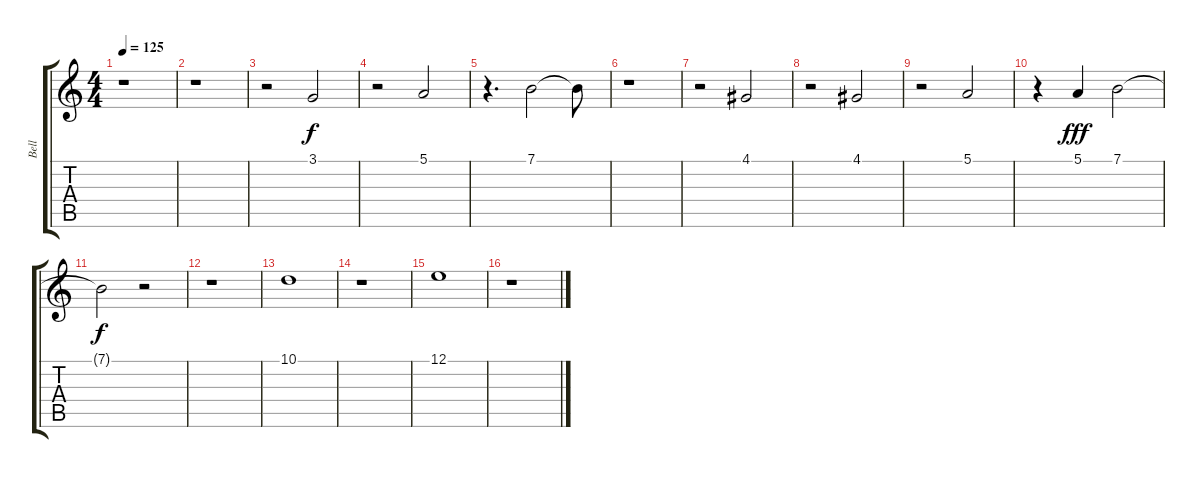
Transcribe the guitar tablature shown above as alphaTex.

\track ("Bell" "Bell") {instrument tubularbells}
\staff {score tabs}
\tuning (E4 B3 G3 D3 A2 E2) {hide}
\ts (4 4)
\tempo 125
\clef g2
\ks c
r.1{dy f} |
r.1 |
r.2 3.1.2 |
r.2 5.1.2 |
r.4{d} 7.1.2 7.1{t}.8 |
r.1 |
r.2 4.1.2 |
r.2 4.1.2 |
r.2 5.1.2 |
r.4 5.1.4{dy fff volume 16} 7.1.2 |
7.1{t}.2{dy f} r.2 |
r.1 |
10.1.1{volume 12} |
r.1 |
12.1.1 |
r.1
